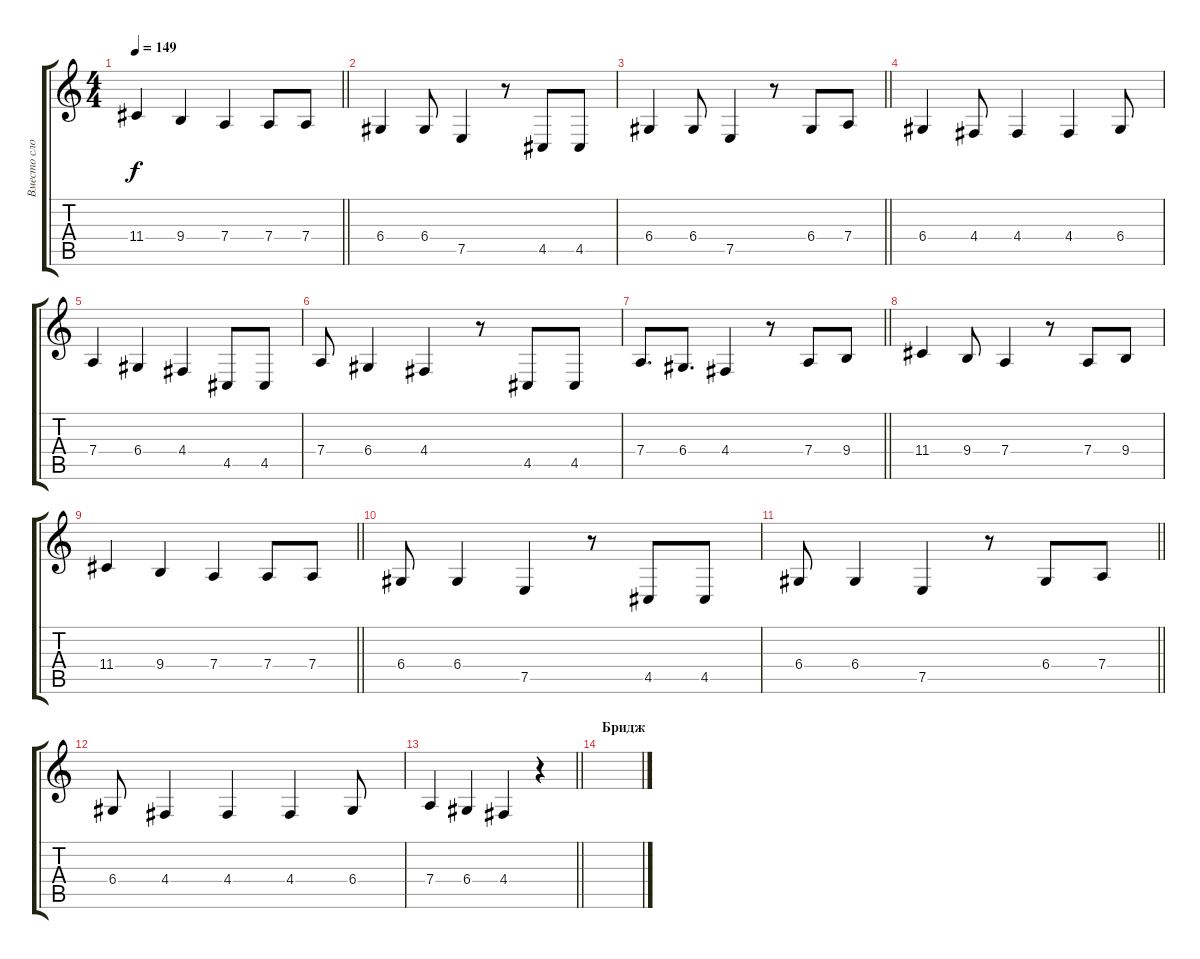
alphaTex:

\track ("Вместо слов" "Вместо сло") {instrument fx5brightness}
\staff {score tabs}
\tuning (E4 B3 G3 D3 A2 E2) {hide}
\ts (4 4)
\tempo 149
\clef g2
\barLineRight lightlight
\ks c
11.4.4{dy f} 9.4.4 7.4.4 7.4.8 7.4.8 |
6.4.4 6.4.8 7.5.4 r.8 4.5.8 4.5.8 |
\barLineRight lightlight
6.4.4 6.4.8 7.5.4 r.8 6.4.8 7.4.8 |
6.4.4 4.4.8 4.4.4 4.4.4 6.4.8 |
7.4.4 6.4.4 4.4.4 4.5.8 4.5.8 |
7.4.8 6.4.4 4.4.4 r.8 4.5.8 4.5.8 |
\barLineRight lightlight
7.4.8{d} 6.4.8{d} 4.4.4 r.8 7.4.8 9.4.8 |
11.4.4 9.4.8 7.4.4 r.8 7.4.8 9.4.8 |
\barLineRight lightlight
11.4.4 9.4.4 7.4.4 7.4.8 7.4.8 |
6.4.8 6.4.4 7.5.4 r.8 4.5.8 4.5.8 |
\barLineRight lightlight
6.4.8 6.4.4 7.5.4 r.8 6.4.8 7.4.8 |
6.4.8 4.4.4 4.4.4 4.4.4 6.4.8 |
\barLineRight lightlight
7.4.4 6.4.4 4.4.4 r.4 |
\section ("" "Бридж")
